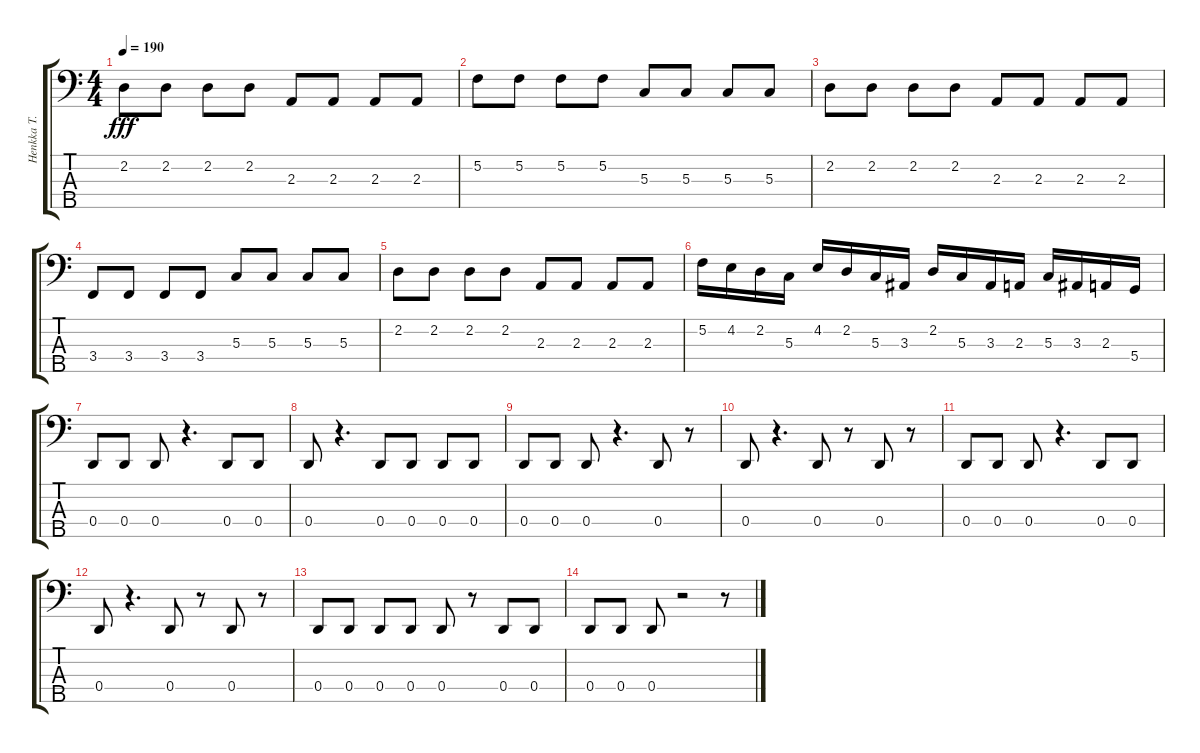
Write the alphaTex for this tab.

\track ("Henkka T. Blacksmith" "Henkka T. ") {instrument electricbassfinger}
\staff {score tabs}
\tuning (F2 C2 G1 D1 A0) {hide}
\ts (4 4)
\tempo 190
\clef f4
\ks c
2.2.8{dy fff} 2.2.8 2.2.8 2.2.8 2.3.8 2.3.8 2.3.8 2.3.8 |
5.2.8 5.2.8 5.2.8 5.2.8 5.3.8 5.3.8 5.3.8 5.3.8 |
2.2.8 2.2.8 2.2.8 2.2.8 2.3.8 2.3.8 2.3.8 2.3.8 |
3.4.8 3.4.8 3.4.8 3.4.8 5.3.8 5.3.8 5.3.8 5.3.8 |
2.2.8 2.2.8 2.2.8 2.2.8 2.3.8 2.3.8 2.3.8 2.3.8 |
5.2.16 4.2.16 2.2.16 5.3.16 4.2.16 2.2.16 5.3.16 3.3.16 2.2.16 5.3.16 3.3.16 2.3.16 5.3.16 3.3.16 2.3.16 5.4.16 |
0.4.8 0.4.8 0.4.8 r.4{d} 0.4.8 0.4.8 |
0.4.8 r.4{d} 0.4.8 0.4.8 0.4.8 0.4.8 |
0.4.8 0.4.8 0.4.8 r.4{d} 0.4.8 r.8 |
0.4.8 r.4{d} 0.4.8 r.8 0.4.8 r.8 |
0.4.8 0.4.8 0.4.8 r.4{d} 0.4.8 0.4.8 |
0.4.8 r.4{d} 0.4.8 r.8 0.4.8 r.8 |
0.4.8 0.4.8 0.4.8 0.4.8 0.4.8 r.8 0.4.8 0.4.8 |
0.4.8 0.4.8 0.4.8 r.2 r.8
